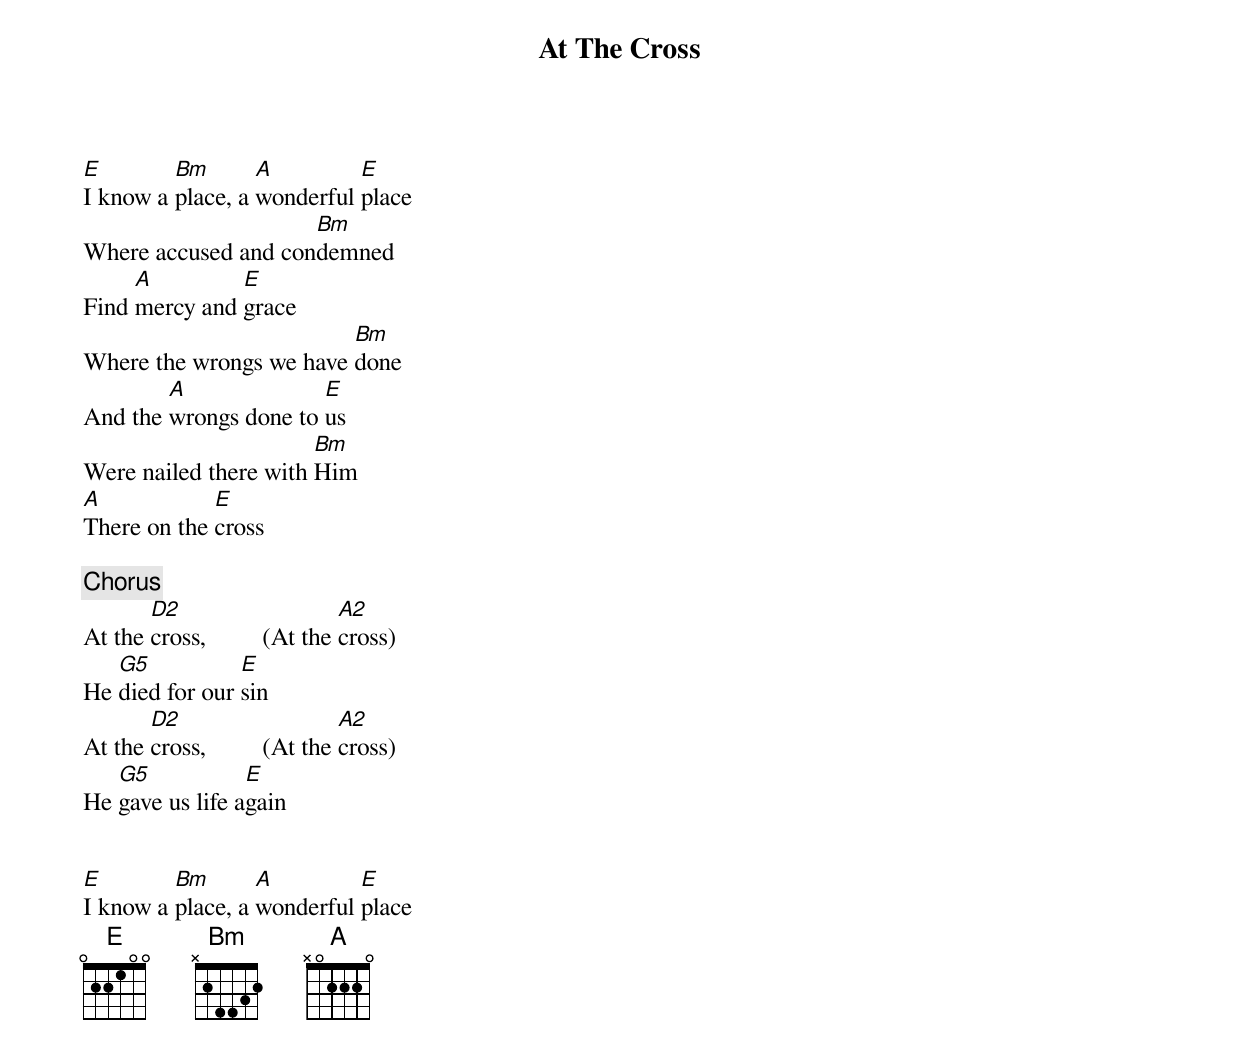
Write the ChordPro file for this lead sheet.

{Title: At The Cross}
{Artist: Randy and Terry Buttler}

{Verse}
[E]I know a [Bm]place, a [A]wonderful [E]place
Where accused and con[Bm]demned
Find [A]mercy and [E]grace
Where the wrongs we have [Bm]done
And the [A]wrongs done to [E]us
Were nailed there with [Bm]Him
[A]There on the [E]cross

{Chorus: 2x second time}
At the [D2]cross,         (At the [A2]cross)
He [G5]died for our [E]sin
At the [D2]cross,         (At the [A2]cross)
He [G5]gave us life a[E]gain


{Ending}
[E]I know a [Bm]place, a [A]wonderful [E]place
